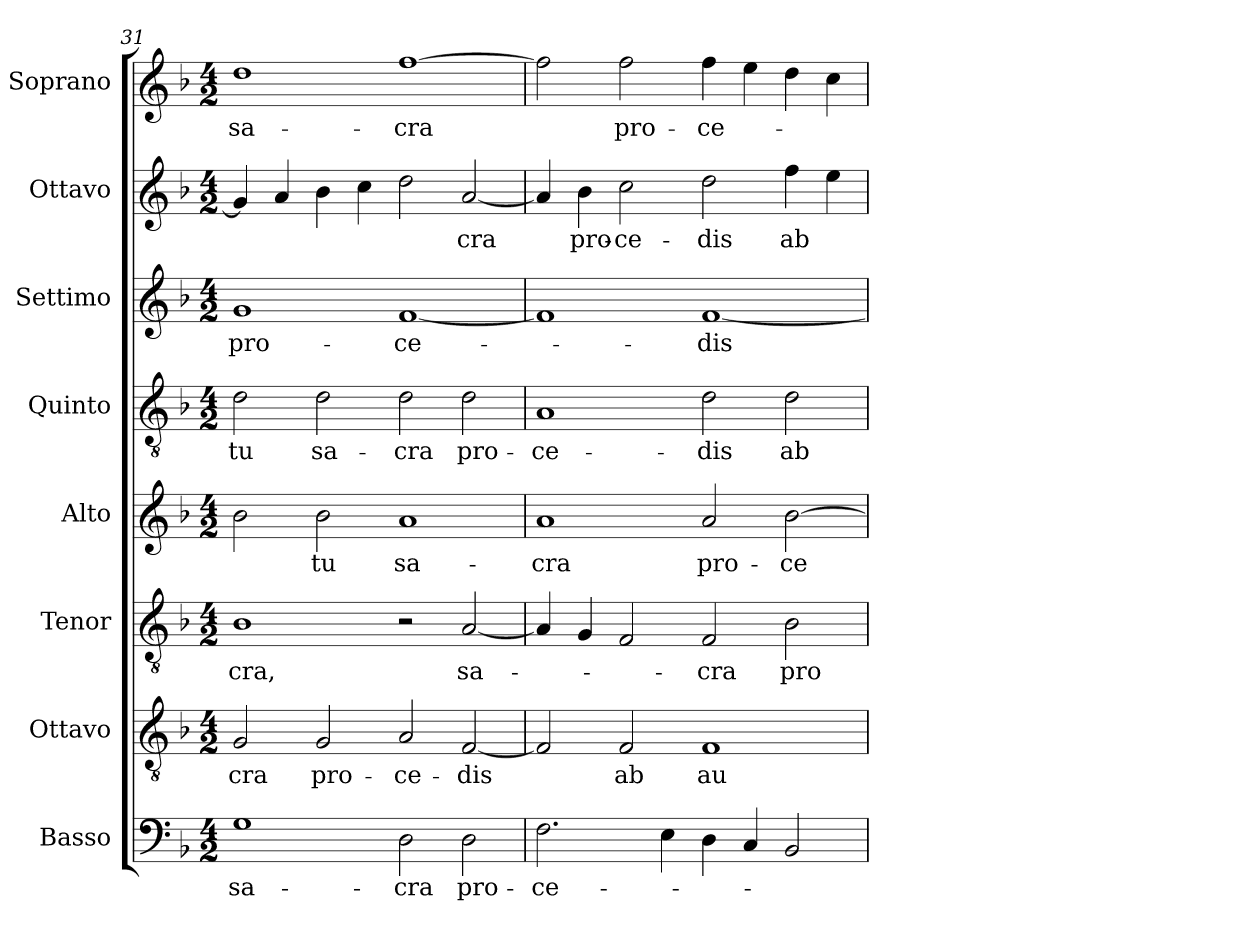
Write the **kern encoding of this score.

**kern	**text	**kern	**text	**kern	**text	**kern	**text	**kern	**text	**kern	**text	**kern	**text	**kern	**text
*part8	*part8	*part7	*part7	*part6	*part6	*part5	*part5	*part4	*part4	*part3	*part3	*part2	*part2	*part1	*part1
*staff8	*staff8	*staff7	*staff7	*staff6	*staff6	*staff5	*staff5	*staff4	*staff4	*staff3	*staff3	*staff2	*staff2	*staff1	*staff1
*I"Basso	*	*I"Ottavo	*	*I"Tenor	*	*I"Alto	*	*I"Quinto	*	*I"Settimo	*	*I"Ottavo	*	*I"Soprano	*
*I'B.	*	*I'Ot.	*	*I'T.	*	*I'A.	*	*I'Q.	*	*I'St.	*	*	*	*I'S.	*
!!LO:LB:g=z
*clefF4	*	*clefGv2	*	*clefGv2	*	*clefG2	*	*clefGv2	*	*clefG2	*	*clefG2	*	*clefG2	*
*	*	*ITrd7c12	*	*ITrd7c12	*	*	*	*ITrd7c12	*	*	*	*	*	*	*
*k[b-]	*	*k[b-]	*	*k[b-]	*	*k[b-]	*	*k[b-]	*	*k[b-]	*	*k[b-]	*	*k[b-]	*
*F:	*	*F:	*	*F:	*	*F:	*	*F:	*	*F:	*	*F:	*	*F:	*
*M4/2	*	*M4/2	*	*M4/2	*	*M4/2	*	*M4/2	*	*M4/2	*	*M4/2	*	*M4/2	*
=31	=31	=31	=31	=31	=31	=31	=31	=31	=31	=31	=31	=31	=31	=31	=31
!	!LO:LY:b:color=#000000	!	!	!	!	!	!	!	!	!	!	!	!	!	!
!	!	!	!LO:LY:b:color=#000000	!	!	!	!	!	!	!	!	!	!	!	!
!	!	!	!	!	!LO:LY:b:color=#000000	!	!	!	!	!	!	!	!	!	!
!	!	!	!	!	!	!	!	!	!LO:LY:b:color=#000000	!	!	!	!	!	!
!	!	!	!	!	!	!	!	!	!	!	!LO:LY:b:color=#000000	!	!	!	!
!	!	!	!	!	!	!	!	!	!	!	!	!	!	!	!LO:LY:b:color=#000000
1Gi	sa-	2GGi/	-cra	1BB-i	-cra,	2b-i\	.	2Di\	-tu	1gi	pro-	4gi/]	.	1ddi	sa-
.	.	.	.	.	.	.	.	.	.	.	.	4ai/	.	.	.
!	!	!	!LO:LY:b:color=#000000	!	!	!	!	!	!	!	!	!	!	!	!
!	!	!	!	!	!	!	!LO:LY:b:color=#000000	!	!	!	!	!	!	!	!
!	!	!	!	!	!	!	!	!	!LO:LY:b:color=#000000	!	!	!	!	!	!
.	.	2GGi/	pro-	.	.	2b-i\	-tu	2Di\	sa-	.	.	4b-i\	.	.	.
.	.	.	.	.	.	.	.	.	.	.	.	4cci\	.	.	.
!	!LO:LY:b:color=#000000	!	!	!	!	!	!	!	!	!	!	!	!	!	!
!	!	!	!LO:LY:b:color=#000000	!	!	!	!	!	!	!	!	!	!	!	!
!	!	!	!	!	!	!	!LO:LY:b:color=#000000	!	!	!	!	!	!	!	!
!	!	!	!	!	!	!	!	!	!LO:LY:b:color=#000000	!	!	!	!	!	!
!	!	!	!	!	!	!	!	!	!	!	!LO:LY:b:color=#000000	!	!	!	!
!	!	!	!	!	!	!	!	!	!	!	!	!	!	!	!LO:LY:b:color=#000000
2Di\	-cra	2AAi/	-ce-	2r	.	1ai	sa-	2Di\	-cra	[1fi	-ce-	2ddi\	.	[1ffi	-cra
!	!LO:LY:b:color=#000000	!	!	!	!	!	!	!	!	!	!	!	!	!	!
!	!	!	!LO:LY:b:color=#000000	!	!	!	!	!	!	!	!	!	!	!	!
!	!	!	!	!	!LO:LY:b:color=#000000	!	!	!	!	!	!	!	!	!	!
!	!	!	!	!	!	!	!	!	!LO:LY:b:color=#000000	!	!	!	!	!	!
!	!	!	!	!	!	!	!	!	!	!	!	!	!LO:LY:b:color=#000000	!	!
2Di\	pro-	[2FFi/	-dis	[2AAi/	sa-	.	.	2Di\	pro-	.	.	[2ai/	-cra	.	.
=32	=32	=32	=32	=32	=32	=32	=32	=32	=32	=32	=32	=32	=32	=32	=32
!	!LO:LY:b:color=#000000	!	!	!	!	!	!	!	!	!	!	!	!	!	!
!	!	!	!	!	!	!	!LO:LY:b:color=#000000	!	!	!	!	!	!	!	!
!	!	!	!	!	!	!	!	!	!LO:LY:b:color=#000000	!	!	!	!	!	!
2.Fi\	-ce-	2FFi/]	.	4AAi/]	.	1ai	-cra	1AAi	-ce-	1fi]	.	4ai/]	.	2ffi\]	.
!	!	!	!	!	!	!	!	!	!	!	!	!	!LO:LY:b:color=#000000	!	!
.	.	.	.	4GGi/	.	.	.	.	.	.	.	4b-i\	pro-	.	.
!	!	!	!LO:LY:b:color=#000000	!	!	!	!	!	!	!	!	!	!	!	!
!	!	!	!	!	!	!	!	!	!	!	!	!	!LO:LY:b:color=#000000	!	!
!	!	!	!	!	!	!	!	!	!	!	!	!	!	!	!LO:LY:b:color=#000000
.	.	2FFi/	ab	2FFi/	.	.	.	.	.	.	.	2cci\	-ce-	2ffi\	pro-
4Ei\	.	.	.	.	.	.	.	.	.	.	.	.	.	.	.
!	!	!	!LO:LY:b:color=#000000	!	!	!	!	!	!	!	!	!	!	!	!
!	!	!	!	!	!LO:LY:b:color=#000000	!	!	!	!	!	!	!	!	!	!
!	!	!	!	!	!	!	!LO:LY:b:color=#000000	!	!	!	!	!	!	!	!
!	!	!	!	!	!	!	!	!	!LO:LY:b:color=#000000	!	!	!	!	!	!
!	!	!	!	!	!	!	!	!	!	!	!LO:LY:b:color=#000000	!	!	!	!
!	!	!	!	!	!	!	!	!	!	!	!	!	!LO:LY:b:color=#000000	!	!
!	!	!	!	!	!	!	!	!	!	!	!	!	!	!	!LO:LY:b:color=#000000
4Di\	.	1FFi	au-	2FFi/	-cra	2ai/	pro-	2Di\	-dis	[1fi	-dis	2ddi\	-dis	4ffi\	-ce-
4Ci/	.	.	.	.	.	.	.	.	.	.	.	.	.	4eei\	.
!	!	!	!	!	!LO:LY:b:color=#000000	!	!	!	!	!	!	!	!	!	!
!	!	!	!	!	!	!	!LO:LY:b:color=#000000	!	!	!	!	!	!	!	!
!	!	!	!	!	!	!	!	!	!LO:LY:b:color=#000000	!	!	!	!	!	!
!	!	!	!	!	!	!	!	!	!	!	!	!	!LO:LY:b:color=#000000	!	!
2BB-i/	.	.	.	2BB-i\	pro-	[2b-i\	-ce-	2Di\	ab	.	.	4ffi\	ab	4ddi\	.
.	.	.	.	.	.	.	.	.	.	.	.	4eei\	.	4cci\	.
=	=	=	=	=	=	=	=	=	=	=	=	=	=	=	=
*-	*-	*-	*-	*-	*-	*-	*-	*-	*-	*-	*-	*-	*-	*-	*-
